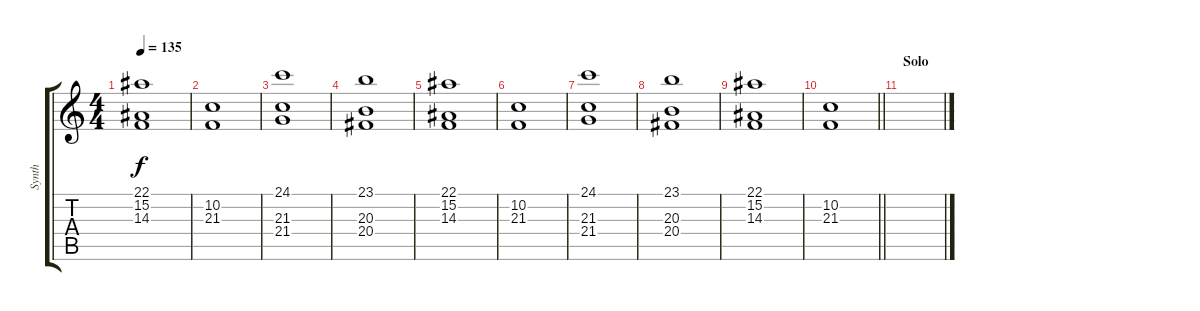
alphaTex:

\track ("Synth" "Synth") {instrument synthstrings1}
\staff {score tabs}
\tuning (C4 G3 Eb3 Bb2 F2 C2) {hide}
\ts (4 4)
\tempo 135
\clef g2
\ks c
(22.1 15.2 14.3).1{dy f} |
(10.2 21.3).1 |
(24.1 21.3 21.4).1 |
(23.1 20.3 20.4).1 |
(22.1 15.2 14.3).1 |
(10.2 21.3).1 |
(24.1 21.3 21.4).1 |
(23.1 20.3 20.4).1 |
(22.1 15.2 14.3).1 |
\barLineRight lightlight
(10.2 21.3).1 |
\section ("" "Solo")
